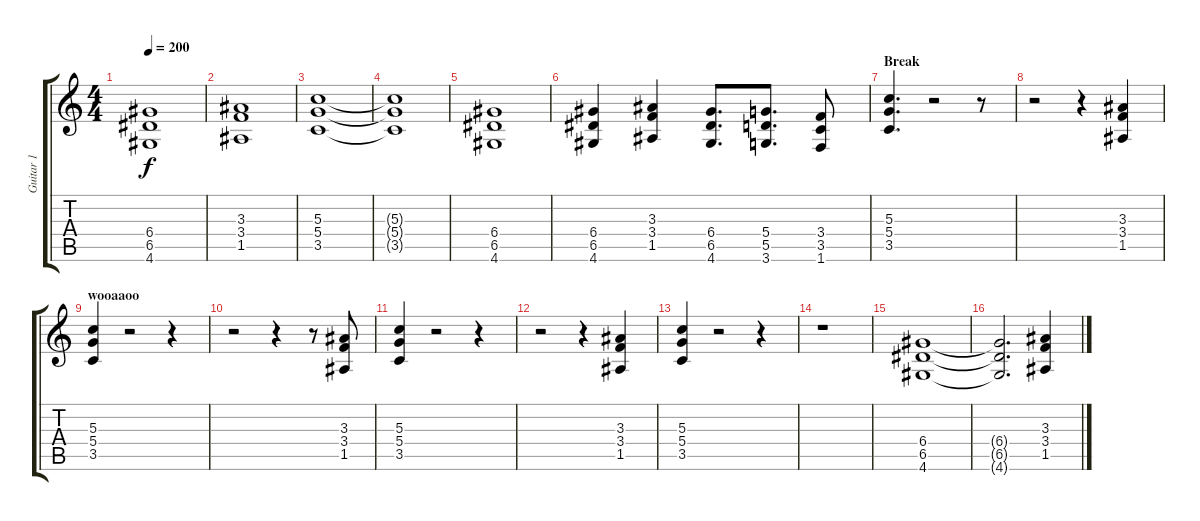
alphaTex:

\track ("Guitar 1 " "Guitar 1 ") {instrument overdrivenguitar}
\staff {score tabs}
\tuning (E4 B3 G3 D3 A2 E2) {hide}
\ts (4 4)
\tempo 200
\clef g2
\ks c
(6.4 6.5 4.6).1{dy f} |
(3.3 3.4 1.5).1 |
(5.3 5.4 3.5).1 |
(5.3{t} 5.4{t} 3.5{t}).1 |
(6.4 6.5 4.6).1 |
(6.4 6.5 4.6).4 (3.3 3.4 1.5).4 (6.4 6.5 4.6).8{d} (5.4 5.5 3.6).8{d} (3.4 3.5 1.6).8 |
\section ("" "Break")
(5.3 5.4 3.5).4{d} r.2 r.8 |
r.2 r.4 (3.3 3.4 1.5).4 |
\section ("" "wooaaoo")
(5.3 5.4 3.5).4 r.2 r.4 |
r.2 r.4 r.8 (3.3 3.4 1.5).8 |
(5.3 5.4 3.5).4 r.2 r.4 |
r.2 r.4 (3.3 3.4 1.5).4 |
(5.3 5.4 3.5).4 r.2 r.4 |
r.1 |
(6.4 6.5 4.6).1 |
(6.4{t} 6.5{t} 4.6{t}).2{d} (3.3 3.4 1.5).4
